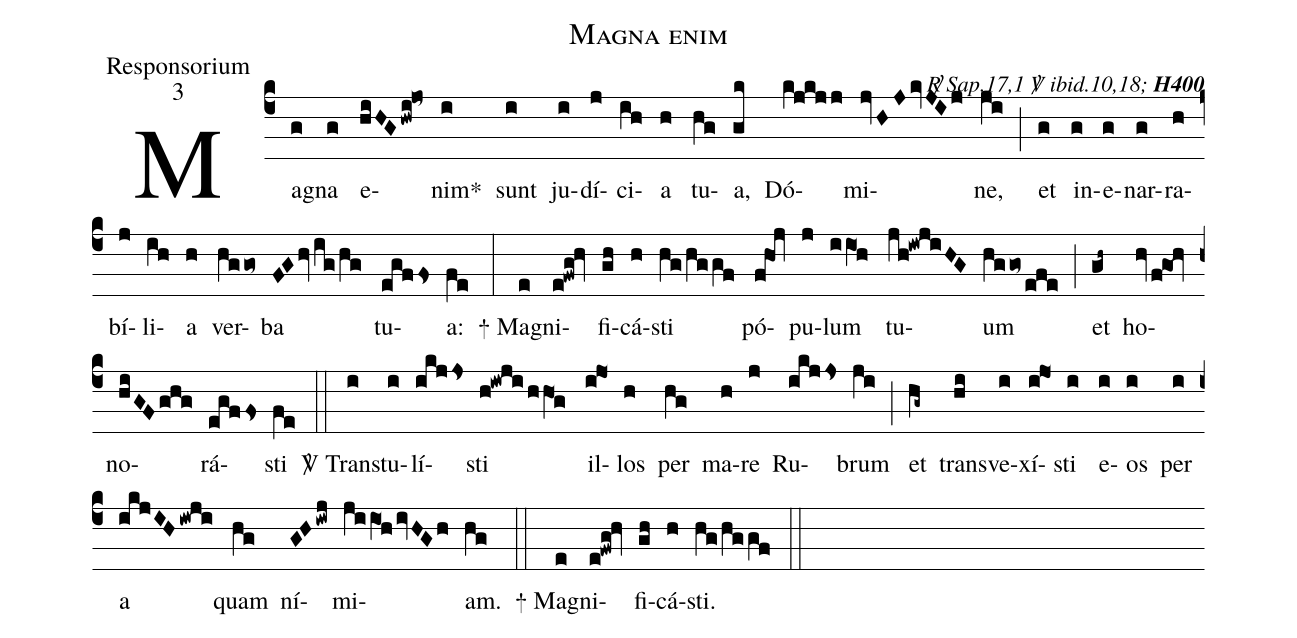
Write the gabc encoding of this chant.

name:Magna enim;
office-part:Responsorium;
mode:3;
commentary:{\itshape\mdseries \Rbar\  Sap.17,1  \Vbar\ ibid.10,18;\/} {\bfseries H400};
%%
(c4)  Ma(g)gna(g) e(hiHGhwi!jo~)nim<sp>*</sp>(i) sunt(i) ju(i)dí(j)ci(ih)a(h) tu(hg)a,(gk) Dó(kV@jkjj)mi(jvHJkvJIj)ne,(ji) (;)
et(g) in(g)e(g)nar(g)ra(h)bí(j)li(ih)a(h) ver(hggo~)ba(FGhvig/hg) tu(egffs)a:(fe) (:)
<sp>+</sp> Ma(e)gni(e!fwg!hv)fi(gh)cá(h)sti(hg/hggf) pó(fhO1j)pu(j)lum(iiO1h) tu(jh!iwjiHG)um(hggo~efe) (;)
et(gh~) ho(hvf!go1!hv)no(hiGFghg)rá(egffs)sti(fe) (::)
<sp>V/</sp> Tran(i)stu(i)lí(ikjjs)sti(h!iwji/hhO1g) il(i!jo1)los(h) per(hg) ma(h)re(j) Ru(ikjjs)brum(ji) (;)
et(hg~) trans(hi)ve(i)xí(i!jo1)sti(i) e(i)os(i) per(i) a(ikjIHiwji) quam(hg) ní(GHiwj)mi(jiiO1hivHGh)am.(hg) (::)
<sp>+</sp> Ma(e)gni(e!fwg!hv)fi(gh)cá(h)sti.(hg/hggf) (::)
